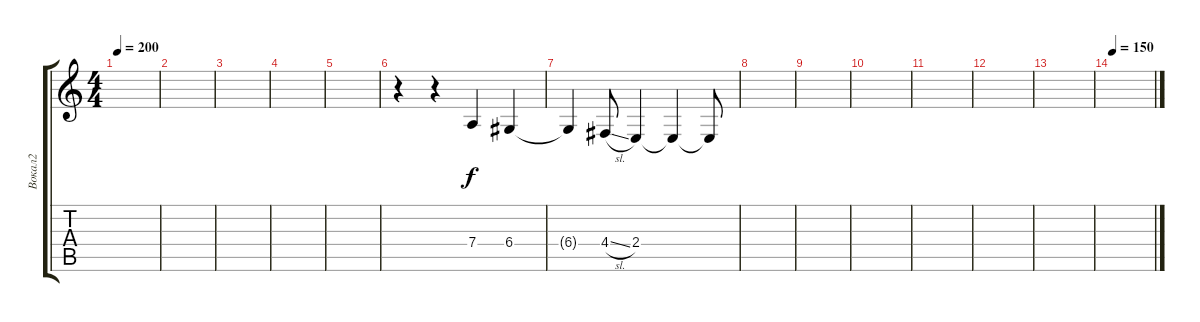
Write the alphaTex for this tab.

\track ("Вокал2" "Вокал2") {instrument lead8bassandlead}
\staff {score tabs}
\tuning (E4 B3 G3 D3 A2 E2) {hide}
\ts (4 4)
\tempo 200
\clef g2
\ks c
|
|
|
|
|
r.4{volume 16} r.4 7.4.4 6.4.4 |
6.4{t}.4 4.4{sl}.8 2.4.4 2.4{t}.4 2.4{t}.8 |
|
|
|
|
|
|
\tempo 150
